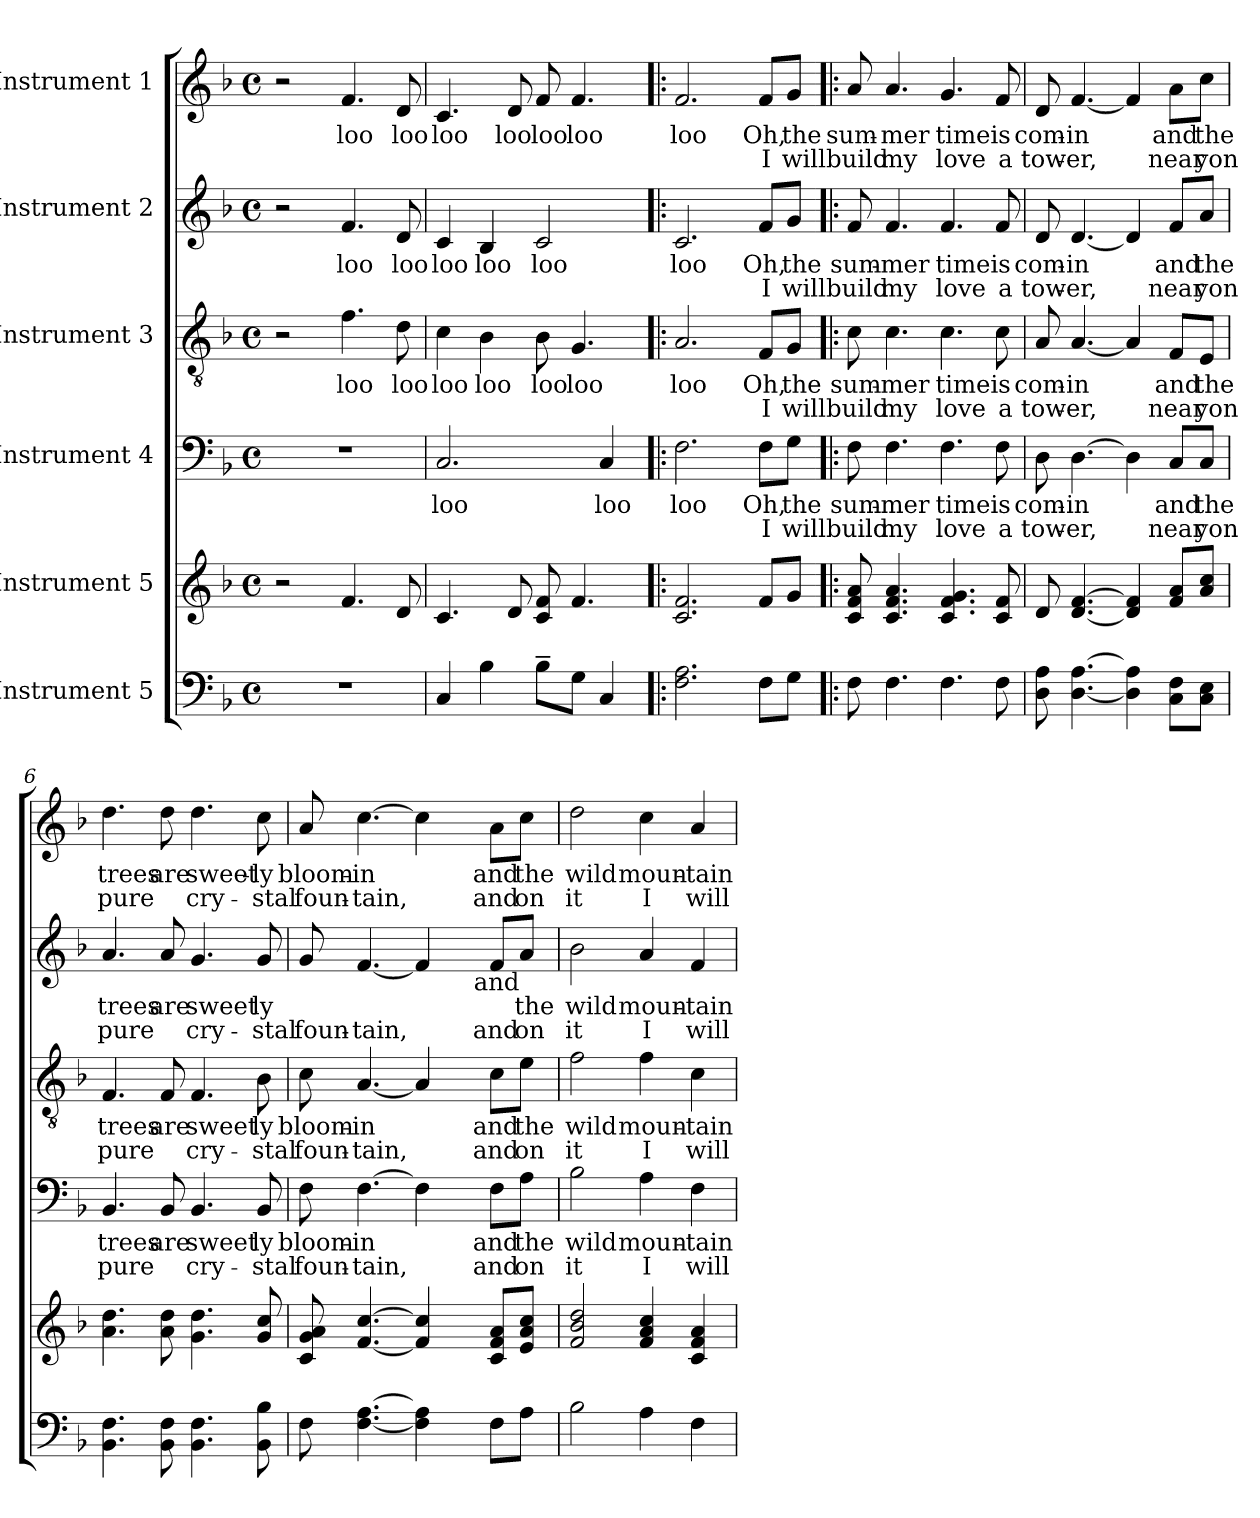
**kern	**kern	**kern	**text	**text	**kern	**text	**text	**kern	**text	**text	**kern	**text	**text	**dynam
*part6	*part5	*part4	*part4	*part4	*part3	*part3	*part3	*part2	*part2	*part2	*part1	*part1	*part1	*part1
*staff6	*staff5	*staff4	*staff4	*staff4	*staff3	*staff3	*staff3	*staff2	*staff2	*staff2	*staff1	*staff1	*staff1	*staff1
*I"Instrument 5	*I"Instrument 5	*I"Instrument 4	*	*	*I"Instrument 3	*	*	*I"Instrument 2	*	*	*I"Instrument 1	*	*	*
!!LO:PB:g=z
*stria5	*stria5	*stria5	*	*	*stria5	*	*	*stria5	*	*	*stria5	*	*	*
*clefF4	*clefG2	*clefF4	*	*	*clefGv2	*	*	*clefG2	*	*	*clefG2	*	*	*
*k[b-]	*k[b-]	*k[b-]	*	*	*k[b-]	*	*	*k[b-]	*	*	*k[b-]	*	*	*
*F:	*F:	*F:	*	*	*F:	*	*	*F:	*	*	*F:	*	*	*
*M4/4	*M4/4	*M4/4	*	*	*M4/4	*	*	*M4/4	*	*	*M4/4	*	*	*
*met(c)	*met(c)	*met(c)	*	*	*met(c)	*	*	*met(c)	*	*	*met(c)	*	*	*
=1	=1	=1	=1	=1	=1	=1	=1	=1	=1	=1	=1	=1	=1	=1
1r	2r	1r	.	.	2r	.	.	2r	.	.	2r	.	.	.
!	!	!	!	!	!	!LO:LY:b:cj	!	!	!LO:LY:b:cj	!	!	!LO:LY:b:cj	!	!
.	4.f/	.	.	.	4.f\	loo	.	4.f/	loo	.	4.f/	loo	.	.
!	!	!	!	!	!	!LO:LY:b:cj	!	!	!LO:LY:b:cj	!	!	!LO:LY:b:cj	!	!
.	8d/	.	.	.	8d\	loo	.	8d/	loo	.	8d/	loo	.	.
=2	=2	=2	=2	=2	=2	=2	=2	=2	=2	=2	=2	=2	=2	=2
!	!	!	!LO:LY:b:cj	!	!	!LO:LY:b:cj	!	!	!LO:LY:b:cj	!	!	!LO:LY:b:cj	!	!
4C/	4.c/	2.C/	loo	.	4c\	loo	.	4c/	loo	.	4.c/	loo	.	.
!	!	!	!	!	!	!LO:LY:b:cj	!	!	!LO:LY:b:cj	!	!	!	!	!
4B-\	.	.	.	.	4B-\	loo	.	4B-/	loo	.	.	.	.	.
!	!	!	!	!	!	!	!	!	!	!	!	!LO:LY:b:cj	!	!
.	8d/	.	.	.	.	.	.	.	.	.	8d/	loo	.	.
!	!	!	!	!	!	!LO:LY:b:cj	!	!	!LO:LY:b:cj	!	!	!LO:LY:b:cj	!	!
8B-~>\L	8c/ 8f/	.	.	.	8B-\	loo	.	2c/	loo	.	8f/	loo	.	.
!	!	!	!	!	!	!LO:LY:b:cj	!	!	!	!	!	!LO:LY:b:cj	!	!
8G\J	4.f/	.	.	.	4.G/	loo	.	.	.	.	4.f/	loo	.	.
!	!	!	!LO:LY:b:cj	!	!	!	!	!	!	!	!	!	!	!
4C/	.	4C/	loo	.	.	.	.	.	.	.	.	.	.	.
=3!|:	=3!|:	=3!|:	=3!|:	=3!|:	=3!|:	=3!|:	=3!|:	=3!|:	=3!|:	=3!|:	=3!|:	=3!|:	=3!|:	=3!|:
!	!	!	!LO:LY:b:cj	!LO:LY:b:cj	!	!LO:LY:b:cj	!LO:LY:b:cj	!	!LO:LY:b:cj	!LO:LY:b:cj	!	!LO:LY:b:cj	!LO:LY:b:cj	!
2.A\ 2.F\	2.c/ 2.f/	2.F\	loo	.	2.A/	loo	.	2.c/	loo	.	2.f/	loo	.	.
!	!	!	!LO:LY:b:cj	!LO:LY:b:cj	!	!LO:LY:b:cj	!LO:LY:b:cj	!	!LO:LY:b:cj	!LO:LY:b:cj	!	!LO:LY:b:cj	!LO:LY:b:cj	!
8F\L	8f/L	8F\L	Oh,	I	8F/L	Oh,	I	8f/L	Oh,	I	8f/L	Oh,	I	.
!	!	!	!LO:LY:b:cj	!LO:LY:b:cj	!	!LO:LY:b:cj	!LO:LY:b:cj	!	!LO:LY:b:cj	!LO:LY:b:cj	!	!LO:LY:b:cj	!LO:LY:b:cj	!
8G\J	8g/J	8G\J	the	will	8G/J	the	will	8g/J	the	will	8g/J	the	will	.
=4!|:	=4!|:	=4!|:	=4!|:	=4!|:	=4!|:	=4!|:	=4!|:	=4!|:	=4!|:	=4!|:	=4!|:	=4!|:	=4!|:	=4!|:
!	!	!	!LO:LY:b:cj	!LO:LY:b:cj	!	!LO:LY:b:cj	!LO:LY:b:cj	!	!LO:LY:b:cj	!LO:LY:b:cj	!	!LO:LY:b:cj	!LO:LY:b:cj	!LO:DY:a
!	!	!	!	!	!	!	!	!	!	!	!	!	!	!LO:DY:n=1:a
8F\	8a/ 8f/ 8c/	8F\	sum-	-build	8c\	sum-	-build	8f/	sum-	-build	8a/	sum-	-build	mf pp
!	!	!	!LO:LY:b:cj	!LO:LY:b:cj	!	!LO:LY:b:cj	!LO:LY:b:cj	!	!LO:LY:b:cj	!LO:LY:b:cj	!	!LO:LY:b:cj	!LO:LY:b:cj	!
4.F\	4.a/ 4.c/ 4.f/	4.F\	mer	my	4.c\	mer	my	4.f/	mer	my	4.a/	mer	my	.
!	!	!	!LO:LY:b:cj	!LO:LY:b:cj	!	!LO:LY:b:cj	!LO:LY:b:cj	!	!LO:LY:b:cj	!LO:LY:b:cj	!	!LO:LY:b:cj	!LO:LY:b:cj	!
4.F\	4.f/ 4.c/ 4.g/	4.F\	time	love	4.c\	time	love	4.f/	time	love	4.g/	time	love	.
!	!	!	!LO:LY:b:cj	!LO:LY:b:cj	!	!LO:LY:b:cj	!LO:LY:b:cj	!	!LO:LY:b:cj	!LO:LY:b:cj	!	!LO:LY:b:cj	!LO:LY:b:cj	!
8F\	8f/ 8c/	8F\	is	a	8c\	is	a	8f/	is	a	8f/	is	a	.
=5	=5	=5	=5	=5	=5	=5	=5	=5	=5	=5	=5	=5	=5	=5
!	!	!	!LO:LY:b:cj	!LO:LY:b:cj	!	!LO:LY:b:cj	!LO:LY:b:cj	!	!LO:LY:b:cj	!LO:LY:b:cj	!	!LO:LY:b:cj	!LO:LY:b:cj	!
8D\ 8A\	8d/	8D\	com-	-tow-	8A/	com-	-tow-	8d/	com-	-tow-	8d/	com-	-tow-	.
!	!	!	!LO:LY:b:cj	!LO:LY:b:cj	!	!LO:LY:b:cj	!LO:LY:b:cj	!	!LO:LY:b:cj	!LO:LY:b:cj	!	!LO:LY:b:cj	!LO:LY:b:cj	!
[<4.D\ [>4.A\	[>4.f/ [<4.d/	[>4.D\	-in	er,	[<4.A/	-in	er,	[<4.d/	-in	er,	[<4.f/	-in	er,	.
!	!	!	!LO:LY:b:cj	!LO:LY:b:cj	!	!LO:LY:b:cj	!LO:LY:b:cj	!	!LO:LY:b:cj	!LO:LY:b:cj	!	!LO:LY:b:cj	!LO:LY:b:cj	!
4A\] 4D\]	4f/] 4d/]	4D\]	.	.	4A/]	.	.	4d/]	.	.	4f/]	.	.	.
!	!	!	!LO:LY:b:cj	!LO:LY:b:cj	!	!LO:LY:b:cj	!LO:LY:b:cj	!	!LO:LY:b:cj	!LO:LY:b:cj	!	!LO:LY:b:cj	!LO:LY:b:cj	!
8F\ 8C\L	8f/ 8a/L	8C/L	and	near	8F/L	and	near	8f/L	and	near	8a\L	and	near	.
!	!	!	!LO:LY:b:cj	!LO:LY:b:cj	!	!LO:LY:b:cj	!LO:LY:b:cj	!	!LO:LY:b:cj	!LO:LY:b:cj	!	!LO:LY:b:cj	!LO:LY:b:cj	!
8E\ 8C\J	8cc/ 8a/J	8C/J	the	yon	8E/J	the	yon	8a/J	the	yon	8cc\J	the	yon	.
!!LO:PB:g=z
=6	=6	=6	=6	=6	=6	=6	=6	=6	=6	=6	=6	=6	=6	=6
!	!	!	!LO:LY:b:cj	!LO:LY:b:cj	!	!LO:LY:b:cj	!LO:LY:b:cj	!	!LO:LY:b:cj	!LO:LY:b:cj	!	!LO:LY:b:cj	!LO:LY:b:cj	!
4.BB-\ 4.F\	4.a\ 4.dd\	4.BB-/	trees	pure	4.F/	trees	pure	4.a/	trees	pure	4.dd\	trees	pure	.
!	!	!	!LO:LY:b:cj	!LO:LY:b:cj	!	!LO:LY:b:cj	!LO:LY:b:cj	!	!LO:LY:b:cj	!LO:LY:b:cj	!	!LO:LY:b:cj	!LO:LY:b:cj	!
8BB-\ 8F\	8dd\ 8a\	8BB-/	are	.	8F/	are	.	8a/	are	.	8dd\	are	-	.
!	!	!	!LO:LY:b:cj	!LO:LY:b:cj	!	!LO:LY:b:cj	!LO:LY:b:cj	!	!LO:LY:b:cj	!LO:LY:b:cj	!	!LO:LY:b:cj	!LO:LY:b:cj	!
4.F\ 4.BB-\	4.dd\ 4.g\	4.BB-/	sweet	cry-	4.F/	sweet	cry-	4.g/	sweet	cry-	4.dd\	-sweet-	-cry-	.
!	!	!	!LO:LY:b:cj	!LO:LY:b:cj	!	!LO:LY:b:cj	!LO:LY:b:cj	!	!LO:LY:b:cj	!LO:LY:b:cj	!	!LO:LY:b:cj	!LO:LY:b:cj	!
8B-\ 8BB-\	8cc/ 8g/	8BB-/	-ly	stal	8B-\	-ly	stal	8g/	-ly	stal	8cc\	-ly	stal	.
=7	=7	=7	=7	=7	=7	=7	=7	=7	=7	=7	=7	=7	=7	=7
!	!	!	!	!	!	!	!	!LO:TX:b:t=bloom - in-	!	!	!	!	!	!
!	!	!	!LO:LY:b:cj	!LO:LY:b:cj	!	!LO:LY:b:cj	!LO:LY:b:cj	!	!LO:LY:b:cj	!LO:LY:b:cj	!	!LO:LY:b:cj	!LO:LY:b:cj	!
*	*	*	*	*	*	*	*	*^	*	*	*	*	*	*
8F\	8g/ 8c/ 8a/	8F\	bloom-	-foun-	8c\	bloom-	-foun-	8g/	2ryy	.	foun-	8a/	bloom-	-foun-	.
!	!	!	!LO:LY:b:cj	!LO:LY:b:cj	!	!LO:LY:b:cj	!LO:LY:b:cj	!	!	!LO:LY:b:cj	!LO:LY:b:cj	!	!LO:LY:b:cj	!LO:LY:b:cj	!
[<4.F\ [>4.A\	[<4.f/ [>4.cc/	[>4.F\	-in	tain,	[<4.A/	-in	tain,	[<4.f/	.	-	tain,	[>4.cc\	-in	tain,	.
!	!	!	!LO:LY:b:cj	!LO:LY:b:cj	!	!LO:LY:b:cj	!LO:LY:b:cj	!	!	!LO:LY:b:cj	!LO:LY:b:cj	!	!LO:LY:b:cj	!LO:LY:b:cj	!
4F\] 4A\]	4cc/] 4f/]	4F\]	.	.	4A/]	.	.	4f/]	8ryy	.	.	4cc\]	.	.	.
.	.	.	.	.	.	.	.	.	16ryy	.	.	.	.	.	.
.	.	.	.	.	.	.	.	.	64ryy	.	.	.	.	.	.
!	!	!	!	!	!	!	!	!	!LO:TX:b:t=and	!	!	!	!	!	!
.	.	.	.	.	.	.	.	.	4ryy	.	.	.	.	.	.
!	!	!	!LO:LY:b:cj	!LO:LY:b:cj	!	!LO:LY:b:cj	!LO:LY:b:cj	!	!	!LO:LY:b:cj	!LO:LY:b:cj	!	!LO:LY:b:cj	!LO:LY:b:cj	!
8F\L	8f/ 8c/ 8a/L	8F\L	and	and	8c\L	and	and	8f/L	.	.	and	8a\L	and	and	.
!	!	!	!LO:LY:b:cj	!LO:LY:b:cj	!	!LO:LY:b:cj	!LO:LY:b:cj	!	!	!LO:LY:b:cj	!LO:LY:b:cj	!	!LO:LY:b:cj	!LO:LY:b:cj	!
8A\J	8cc/ 8a/ 8e/J	8A\J	the	on	8e\J	the	on	8a/J	.	the	on	8cc\J	the	on	.
.	.	.	.	.	.	.	.	.	32.ryy	.	.	.	.	.	.
=8	=8	=8	=8	=8	=8	=8	=8	=8	=8	=8	=8	=8	=8	=8	=8
!	!	!	!LO:LY:b:cj	!LO:LY:b:cj	!	!LO:LY:b:cj	!LO:LY:b:cj	!	!	!LO:LY:b:cj	!LO:LY:b:cj	!	!LO:LY:b:cj	!LO:LY:b:cj	!
*	*	*	*	*	*	*	*	*v	*v	*	*	*	*	*	*
2B-\	2b-/ 2f/ 2dd/	2B-\	wild	it	2f\	wild	it	2b-\	wild	it	2dd\	wild	it	.
!	!	!	!LO:LY:b:cj	!LO:LY:b:cj	!	!LO:LY:b:cj	!LO:LY:b:cj	!	!LO:LY:b:cj	!LO:LY:b:cj	!	!LO:LY:b:cj	!LO:LY:b:cj	!
4A\	4a/ 4f/ 4cc/	4A\	moun-	-I	4f\	moun-	-I	4a/	moun-	-I	4cc\	moun-	-I	.
!	!	!	!LO:LY:b:cj	!LO:LY:b:cj	!	!LO:LY:b:cj	!LO:LY:b:cj	!	!LO:LY:b:cj	!LO:LY:b:cj	!	!LO:LY:b:cj	!LO:LY:b:cj	!
4F\	4a/ 4c/ 4f/	4F\	tain	will	4c\	tain	will	4f/	tain	will	4a/	tain	will	.
=	=	=	=	=	=	=	=	=	=	=	=	=	=	=
*-	*-	*-	*-	*-	*-	*-	*-	*-	*-	*-	*-	*-	*-	*-
